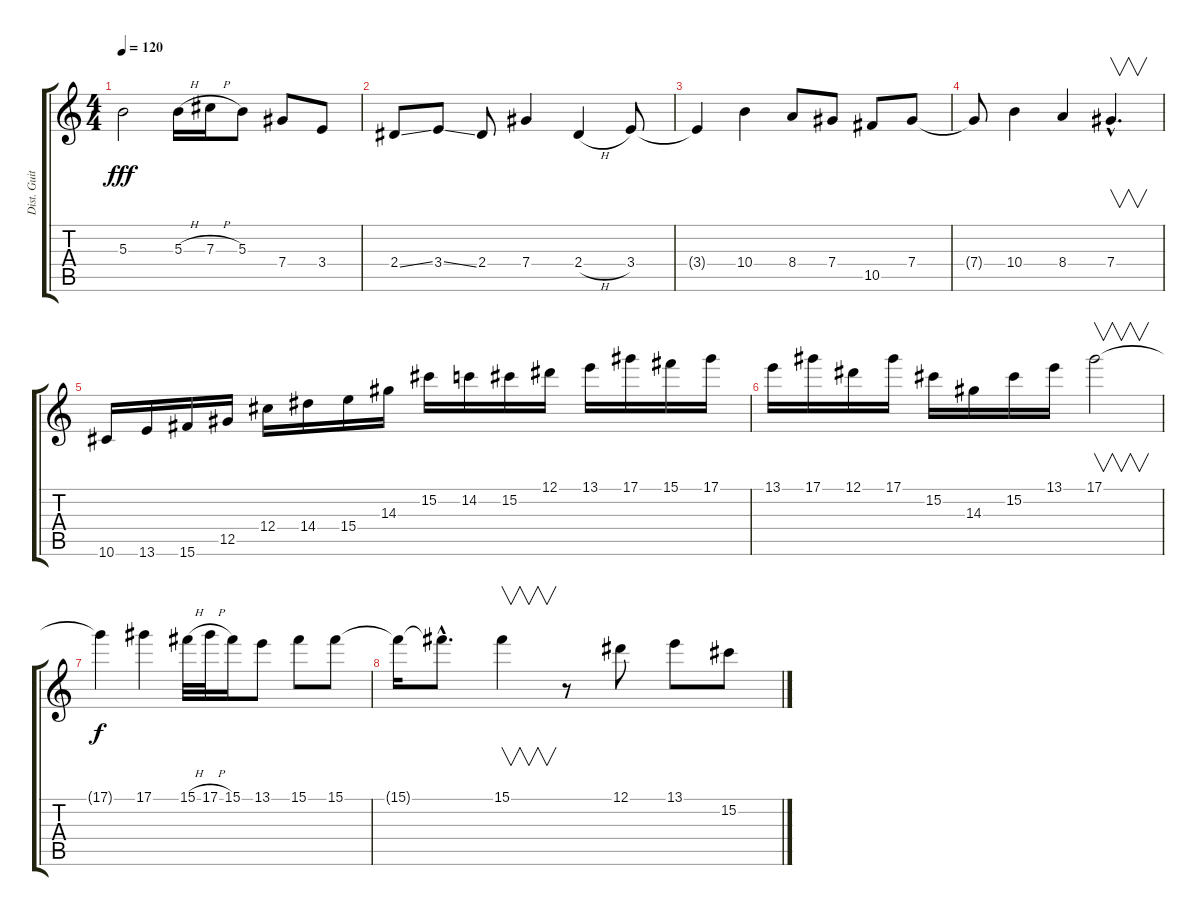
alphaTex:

\track ("Dist. Guitar 1" "Dist. Guit") {instrument distortionguitar}
\staff {score tabs}
\tuning (Eb4 Bb3 Gb3 Db3 Ab2 Eb2) {hide}
\ts (4 4)
\tempo 120
\clef g2
\ks c
5.3{t}.2{dy fff} 5.3{h}.16 7.3{h}.16 5.3.8 7.4.8 3.4.8 |
2.4{ss}.8 3.4{ss}.8 2.4.8 7.4.4 2.4{h}.4 3.4.8 |
3.4{t}.4 10.4.4 8.4.8 7.4.8 10.5.8 7.4.8 |
7.4{t}.8 10.4.4 8.4.4 7.4{hac}.4{v d} |
10.6.16 13.6.16 15.6.16 12.5.16 12.4.16 14.4.16 15.4.16 14.3.16 15.2.16 14.2.16 15.2.16 12.1.16 13.1.16 17.1.16 15.1.16 17.1.16 |
13.1.16 17.1.16 12.1.16 17.1.16 15.2.16 14.3.16 15.2.16 13.1.16 17.1.2{v} |
17.1{t}.4{dy f} 17.1.4{volume 14 balance 10} 15.1{h}.32 17.1{h}.32 15.1.16 13.1.8 15.1.8 15.1.8 |
15.1{t}.16 15.1{hac t}.8{d} 15.1.4{v} r.8 12.1.8 13.1.8 15.2.8
